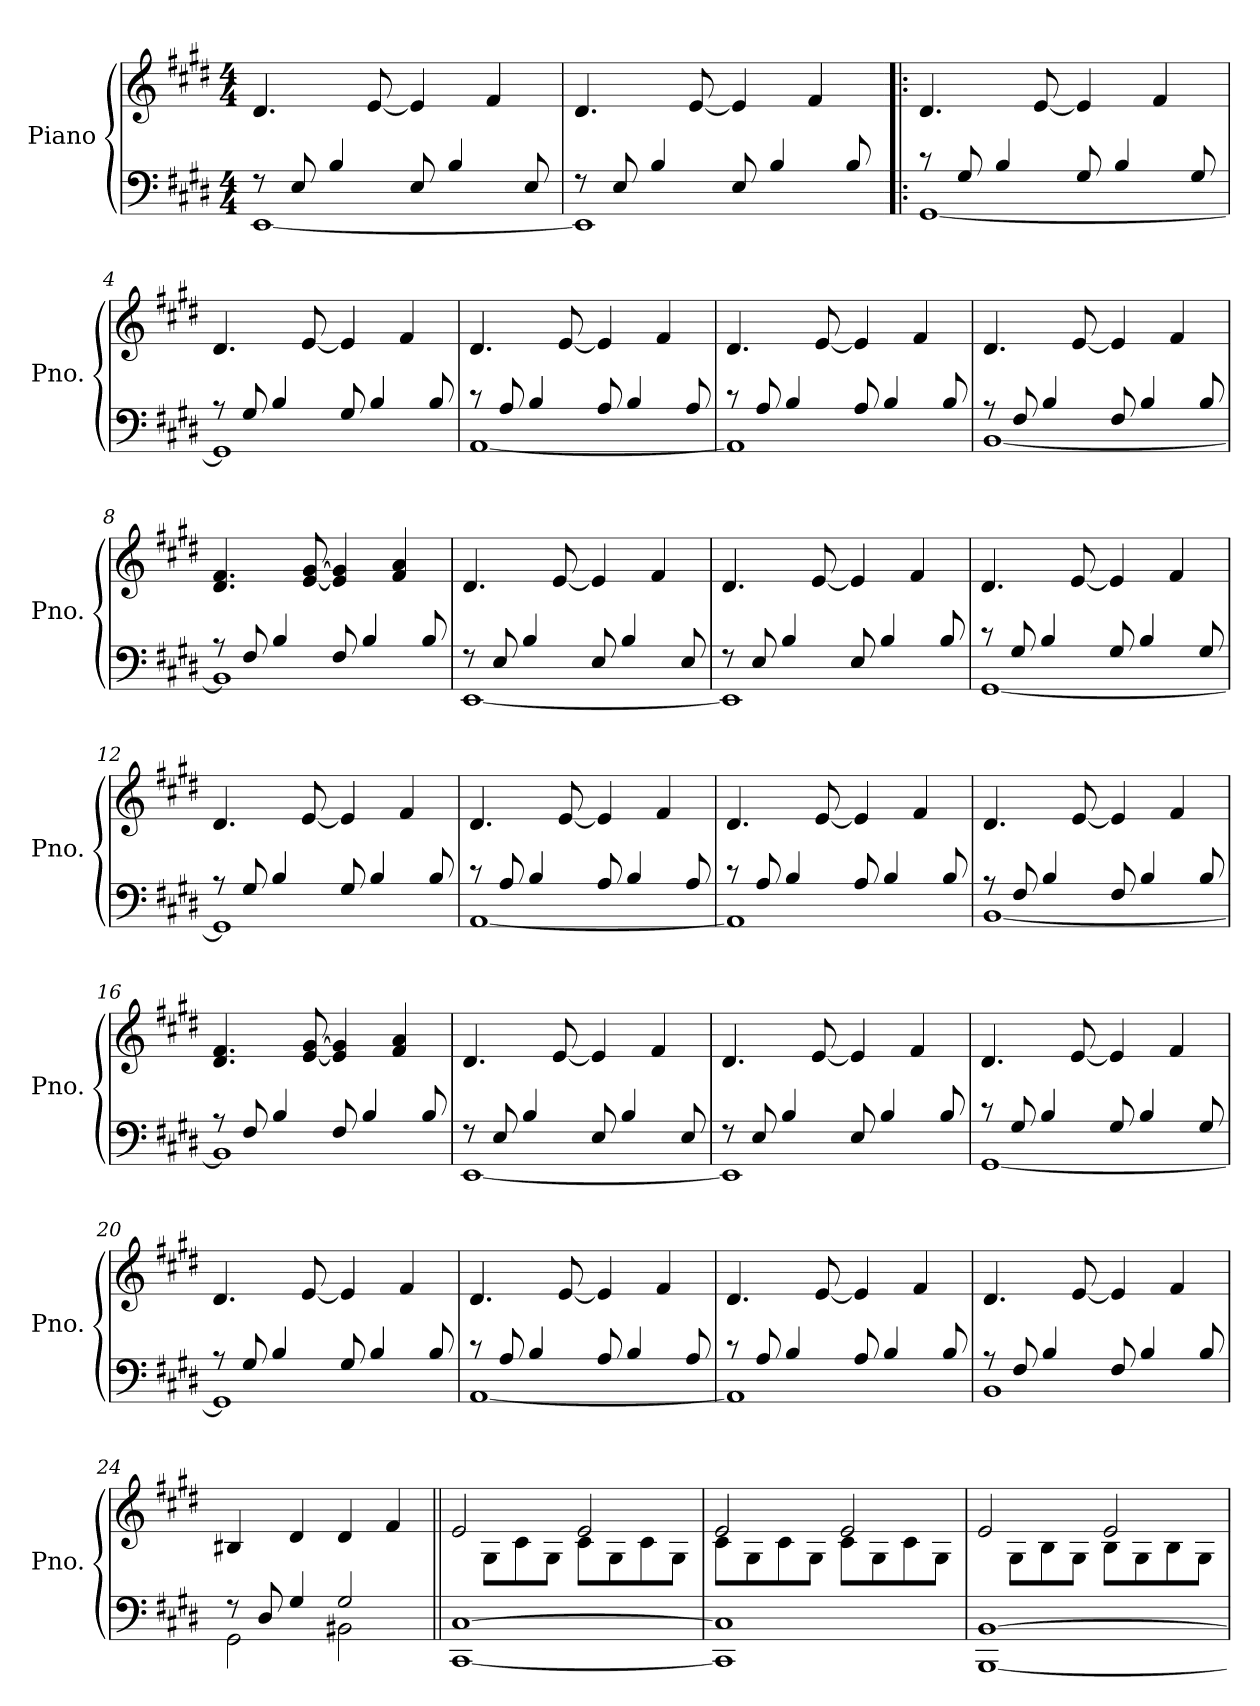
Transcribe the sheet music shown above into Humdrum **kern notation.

**kern	**kern
*part1	*part1
*staff2	*staff1
*I"Piano	*
*I'Pno.	*
*clefF4	*clefG2
*k[f#c#g#d#]	*k[f#c#g#d#]
*M4/4	*M4/4
*MM142	*MM142
=1	=1
*^	*
8r	[1EE	4.d#/
8E/	.	.
4B/	.	.
.	.	[8e/
8E/	.	4e/]
4B/	.	.
.	.	4f#/
8E/	.	.
=2	=2	=2
8r	1EE]	4.d#/
8E/	.	.
4B/	.	.
.	.	[8e/
8E/	.	4e/]
4B/	.	.
.	.	4f#/
8B/	.	.
=3!|:	=3!|:	=3!|:
8r	[1GG#	4.d#/
8G#/	.	.
4B/	.	.
.	.	[8e/
8G#/	.	4e/]
4B/	.	.
.	.	4f#/
8G#/	.	.
=4	=4	=4
8r	1GG#]	4.d#/
8G#/	.	.
4B/	.	.
.	.	[8e/
8G#/	.	4e/]
4B/	.	.
.	.	4f#/
8B/	.	.
!!LO:LB:g=z
=5	=5	=5
8r	[1AA	4.d#/
8A/	.	.
4B/	.	.
.	.	[8e/
8A/	.	4e/]
4B/	.	.
.	.	4f#/
8A/	.	.
=6	=6	=6
8r	1AA]	4.d#/
8A/	.	.
4B/	.	.
.	.	[8e/
8A/	.	4e/]
4B/	.	.
.	.	4f#/
8B/	.	.
=7	=7	=7
8r	[1BB	4.d#/
8F#/	.	.
4B/	.	.
.	.	[8e/
8F#/	.	4e/]
4B/	.	.
.	.	4f#/
8B/	.	.
=8	=8	=8
8r	1BB]	4.d#/ 4.f#/
8F#/	.	.
4B/	.	.
.	.	[8e/ [8g#/
8F#/	.	4e/] 4g#/]
4B/	.	.
.	.	4f#/ 4a/
8B/	.	.
!!LO:LB:g=z
=9	=9	=9
8r	[1EE	4.d#/
8E/	.	.
4B/	.	.
.	.	[8e/
8E/	.	4e/]
4B/	.	.
.	.	4f#/
8E/	.	.
=10	=10	=10
8r	1EE]	4.d#/
8E/	.	.
4B/	.	.
.	.	[8e/
8E/	.	4e/]
4B/	.	.
.	.	4f#/
8B/	.	.
=11	=11	=11
8r	[1GG#	4.d#/
8G#/	.	.
4B/	.	.
.	.	[8e/
8G#/	.	4e/]
4B/	.	.
.	.	4f#/
8G#/	.	.
=12	=12	=12
8r	1GG#]	4.d#/
8G#/	.	.
4B/	.	.
.	.	[8e/
8G#/	.	4e/]
4B/	.	.
.	.	4f#/
8B/	.	.
!!LO:LB:g=z
=13	=13	=13
8r	[1AA	4.d#/
8A/	.	.
4B/	.	.
.	.	[8e/
8A/	.	4e/]
4B/	.	.
.	.	4f#/
8A/	.	.
=14	=14	=14
8r	1AA]	4.d#/
8A/	.	.
4B/	.	.
.	.	[8e/
8A/	.	4e/]
4B/	.	.
.	.	4f#/
8B/	.	.
=15	=15	=15
8r	[1BB	4.d#/
8F#/	.	.
4B/	.	.
.	.	[8e/
8F#/	.	4e/]
4B/	.	.
.	.	4f#/
8B/	.	.
=16	=16	=16
8r	1BB]	4.d#/ 4.f#/
8F#/	.	.
4B/	.	.
.	.	[8e/ [8g#/
8F#/	.	4e/] 4g#/]
4B/	.	.
.	.	4f#/ 4a/
8B/	.	.
!!LO:LB:g=z
=17	=17	=17
8r	[1EE	4.d#/
8E/	.	.
4B/	.	.
.	.	[8e/
8E/	.	4e/]
4B/	.	.
.	.	4f#/
8E/	.	.
=18	=18	=18
8r	1EE]	4.d#/
8E/	.	.
4B/	.	.
.	.	[8e/
8E/	.	4e/]
4B/	.	.
.	.	4f#/
8B/	.	.
=19	=19	=19
8r	[1GG#	4.d#/
8G#/	.	.
4B/	.	.
.	.	[8e/
8G#/	.	4e/]
4B/	.	.
.	.	4f#/
8G#/	.	.
=20	=20	=20
8r	1GG#]	4.d#/
8G#/	.	.
4B/	.	.
.	.	[8e/
8G#/	.	4e/]
4B/	.	.
.	.	4f#/
8B/	.	.
!!LO:PB:g=z
=21	=21	=21
8r	[1AA	4.d#/
8A/	.	.
4B/	.	.
.	.	[8e/
8A/	.	4e/]
4B/	.	.
.	.	4f#/
8A/	.	.
=22	=22	=22
8r	1AA]	4.d#/
8A/	.	.
4B/	.	.
.	.	[8e/
8A/	.	4e/]
4B/	.	.
.	.	4f#/
8B/	.	.
=23	=23	=23
8r	1BB	4.d#/
8F#/	.	.
4B/	.	.
.	.	[8e/
8F#/	.	4e/]
4B/	.	.
.	.	4f#/
8B/	.	.
=24	=24	=24
8r	2GG#\	4B#X/
8D#/	.	.
4G#/	.	4d#/
2G#/	2BB#X\	4d#/
.	.	4f#/
*v	*v	*
!!LO:LB:g=z
=25||	=25||
*	*^
[1CC# [1C#	2e/	8ryy
.	.	8G#\L
.	.	8c#\
.	.	8G#\J
.	2e/	8c#\L
.	.	8G#\
.	.	8c#\
.	.	8G#\J
=26	=26	=26
1CC#] 1C#]	2e/	8c#\L
.	.	8G#\
.	.	8c#\
.	.	8G#\J
.	2e/	8c#\L
.	.	8G#\
.	.	8c#\
.	.	8G#\J
=27	=27	=27
[1BBB [1BB	2e/	8ryy
.	.	8G#\L
.	.	8B\
.	.	8G#\J
.	2e/	8B\L
.	.	8G#\
.	.	8B\
.	.	8G#\J
*	*v	*v
=	=
*-	*-
